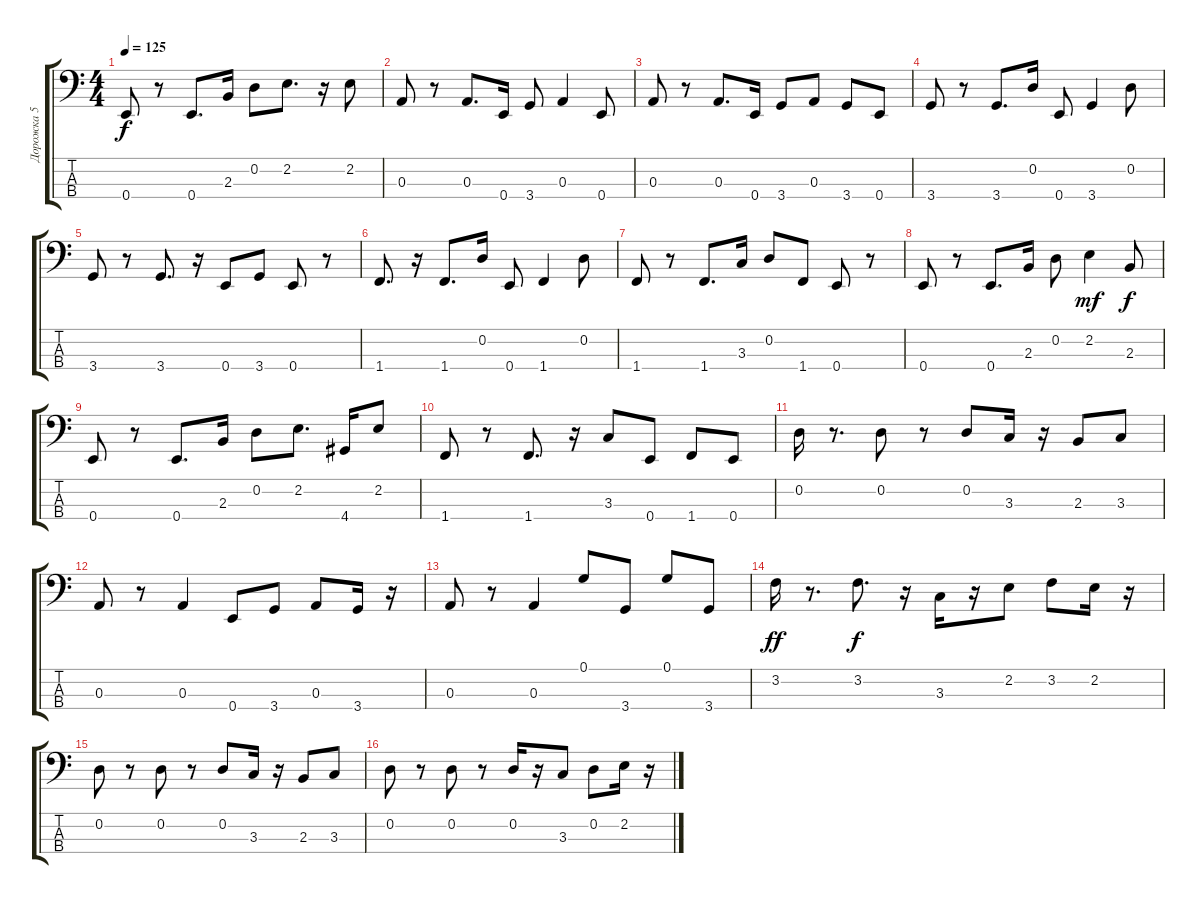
\track ("Дорожка 5" "Дорожка 5") {instrument electricbassfinger}
\staff {score tabs}
\tuning (G2 D2 A1 E1) {hide}
\ts (4 4)
\tempo 125
\clef f4
\ks c
0.4.8{dy f} r.8 0.4.8{d} 2.3.16 0.2.8 2.2.8{d} r.16 2.2.8 |
0.3.8 r.8 0.3.8{d} 0.4.16 3.4.8 0.3.4 0.4.8 |
0.3.8 r.8 0.3.8{d} 0.4.16 3.4.8 0.3.8 3.4.8 0.4.8 |
3.4.8 r.8 3.4.8{d} 0.2.16 0.4.8 3.4.4 0.2.8 |
3.4.8 r.8 3.4.8{d} r.16 0.4.8 3.4.8 0.4.8 r.8 |
1.4.8{d} r.16 1.4.8{d} 0.2.16 0.4.8 1.4.4 0.2.8 |
1.4.8 r.8 1.4.8{d} 3.3.16 0.2.8 1.4.8 0.4.8 r.8 |
0.4.8 r.8 0.4.8{d} 2.3.16 0.2.8 2.2.4{dy mf} 2.3.8{dy f} |
0.4.8 r.8 0.4.8{d} 2.3.16 0.2.8 2.2.8{d} 4.4.16 2.2.8 |
1.4.8 r.8 1.4.8{d} r.16 3.3.8 0.4.8 1.4.8 0.4.8 |
0.2.16 r.8{d} 0.2.8 r.8 0.2.8 3.3.16 r.16 2.3.8 3.3.8 |
0.3.8 r.8 0.3.4 0.4.8 3.4.8 0.3.8 3.4.16 r.16 |
0.3.8 r.8 0.3.4 0.1.8 3.4.8 0.1.8 3.4.8 |
3.2.16{dy ff} r.8{d} 3.2.8{d dy f} r.16 3.3.16 r.16 2.2.8 3.2.8 2.2.16 r.16 |
0.2.8 r.8 0.2.8 r.8 0.2.8 3.3.16 r.16 2.3.8 3.3.8 |
0.2.8 r.8 0.2.8 r.8 0.2.16 r.16 3.3.8 0.2.8 2.2.16 r.16
